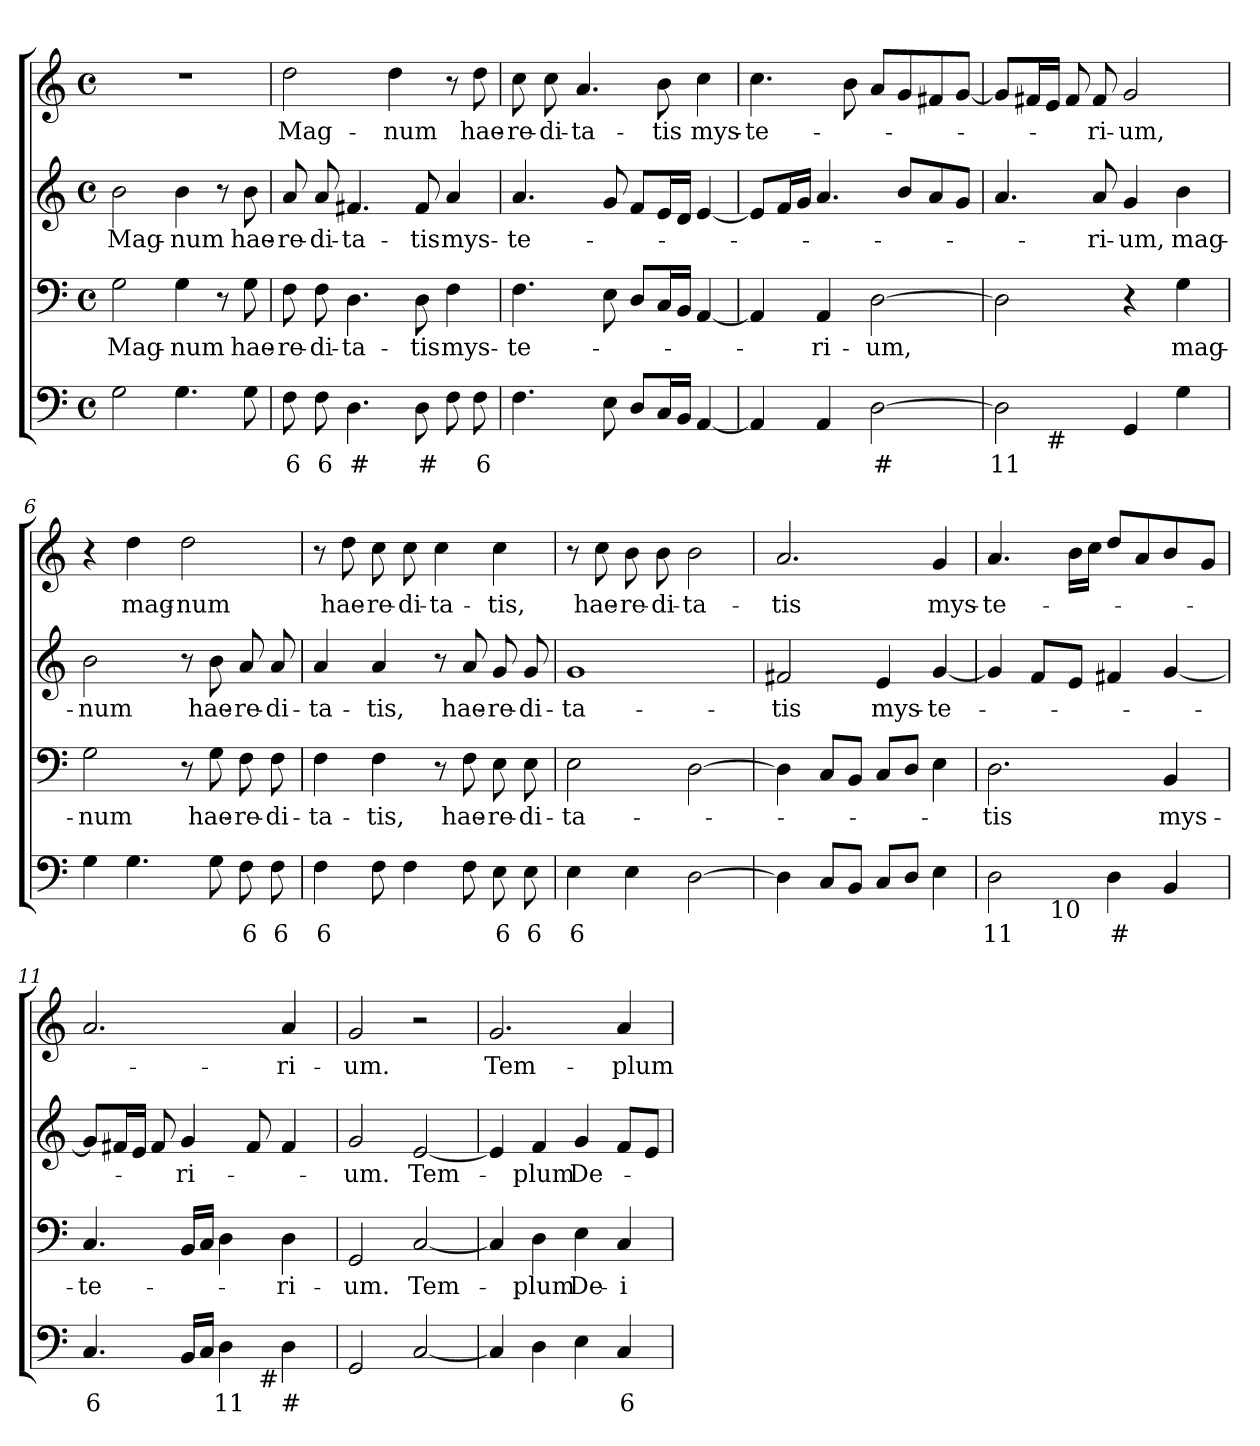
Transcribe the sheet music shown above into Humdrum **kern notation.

**kern	**text	**kern	**text	**kern	**text	**kern	**text
*part4	*part4	*part3	*part3	*part2	*part2	*part1	*part1
*staff4	*staff4	*staff3	*staff3	*staff2	*staff2	*staff1	*staff1
*clefF4	*	*clefF4	*	*clefG2	*	*clefG2	*
*k[]	*	*k[]	*	*k[]	*	*k[]	*
*C:	*	*C:	*	*C:	*	*C:	*
*M4/4	*	*M4/4	*	*M4/4	*	*M4/4	*
*met(c)	*	*met(c)	*	*met(c)	*	*met(c)	*
=1	=1	=1	=1	=1	=1	=1	=1
2G\	.	2G\	Mag-	2b\	Mag-	1r	.
4.G\	.	4G\	-num	4b\	-num	.	.
.	.	8r	.	8r	.	.	.
8G\	.	8G\	hae-	8b\	hae-	.	.
=2	=2	=2	=2	=2	=2	=2	=2
8F\	6	8F\	-re-	8a/	-re-	2dd\	Mag-
8F\	6	8F\	-di-	8a/	-di-	.	.
4.D\	#	4.D\	-ta-	4.f#X/	-ta-	.	.
.	.	.	.	.	.	4dd\	-num
8D\	#	8D\	-tis	8f#/	-tis	.	.
8F\	.	4F\	mys-	4a/	mys-	8r	.
8F\	6	.	.	.	.	8dd\	hae-
=3	=3	=3	=3	=3	=3	=3	=3
4.F\	.	4.F\	-te-	4.a/	-te-	8cc\	-re-
.	.	.	.	.	.	8cc\	-di-
.	.	.	.	.	.	4.a/	-ta-
8E\	.	8E\	.	8g/	.	.	.
8D/L	.	8D/L	.	8f/L	.	.	.
16C/L	.	16C/L	.	16e/L	.	8b\	-tis
16BB/JJ	.	16BB/JJ	.	16d/JJ	.	.	.
[4AA/	.	[4AA/	.	[4e/	.	4cc\	mys-
=4	=4	=4	=4	=4	=4	=4	=4
4AA/]	.	4AA/]	.	8e/L]	.	4.cc\	-te-
.	.	.	.	16f/L	.	.	.
.	.	.	.	16g/JJ	.	.	.
4AA/	.	4AA/	-ri-	4.a/	.	.	.
.	.	.	.	.	.	8b\	.
[2D\	#	[2D\	-um,	.	.	8a/L	.
.	.	.	.	8b/L	.	8g/	.
.	.	.	.	8a/	.	8f#X/	.
.	.	.	.	8g/J	.	[8g/J	.
=5	=5	=5	=5	=5	=5	=5	=5
*^	*	*	*	*	*	*	*
2D\]	8.ryy	11	2D\]	.	4.a/	.	8g/L]	.
.	.	.	.	.	.	.	16f#X/L	.
!	!LO:TX:b:t=#	!	!	!	!	!	!	!
.	2ryy	.	.	.	.	.	16e/JJ	.
.	.	.	.	.	.	.	8f#/	.
.	.	.	.	.	8a/	-ri-	8f#/	-ri-
4GG/	.	.	4r	.	4g/	-um,	2g/	-um,
.	4ryy	.	.	.	.	.	.	.
4G\	.	.	4G\	mag-	4b\	mag-	.	.
.	16ryy	.	.	.	.	.	.	.
*v	*v	*	*	*	*	*	*	*
!!LO:LB:g=z
=6	=6	=6	=6	=6	=6	=6	=6
4G\	.	2G\	-num	2b\	-num	4r	.
4.G\	.	.	.	.	.	4dd\	mag-
.	.	8r	.	8r	.	2dd\	-num
8G\	.	8G\	hae-	8b\	hae-	.	.
8F\	6	8F\	-re-	8a/	-re-	.	.
8F\	6	8F\	-di-	8a/	-di-	.	.
=7	=7	=7	=7	=7	=7	=7	=7
4F\	6	4F\	-ta-	4a/	-ta-	8r	.
.	.	.	.	.	.	8dd\	hae-
8F\	.	4F\	-tis,	4a/	-tis,	8cc\	-re-
4F\	.	.	.	.	.	8cc\	-di-
.	.	8r	.	8r	.	4cc\	-ta-
8F\	.	8F\	hae-	8a/	hae-	.	.
8E\	6	8E\	-re-	8g/	-re-	4cc\	-tis,
8E\	6	8E\	-di-	8g/	-di-	.	.
=8	=8	=8	=8	=8	=8	=8	=8
4E\	6	2E\	-ta-	1g	-ta-	8r	.
.	.	.	.	.	.	8cc\	hae-
4E\	.	.	.	.	.	8b\	-re-
.	.	.	.	.	.	8b\	-di-
[2D\	.	[2D\	.	.	.	2b\	-ta-
=9	=9	=9	=9	=9	=9	=9	=9
4D\]	.	4D\]	.	2f#X/	-tis	2.a/	-tis
8C/L	.	8C/L	.	.	.	.	.
8BB/J	.	8BB/J	.	.	.	.	.
8C/L	.	8C/L	.	4e/	mys-	.	.
8D/J	.	8D/J	.	.	.	.	.
4E\	.	4E\	.	[4g/	-te-	4g/	mys-
=10	=10	=10	=10	=10	=10	=10	=10
*^	*	*	*	*	*	*	*
2D\	4ryy	11	2.D\	-tis	4g/]	.	4.a/	-te-
.	16ryy	.	.	.	8f/L	.	.	.
!	!LO:TX:b:t=10	!	!	!	!	!	!	!
.	2ryy	.	.	.	.	.	.	.
.	.	.	.	.	8e/J	.	16b\LL	.
.	.	.	.	.	.	.	16cc\JJ	.
4D\	.	#	.	.	4f#X/	.	8dd/L	.
.	.	.	.	.	.	.	8a/	.
4BB/	.	.	4BB/	mys-	[4g/	.	8b/	.
.	8.ryy	.	.	.	.	.	.	.
.	.	.	.	.	.	.	8g/J	.
!!LO:LB:g=z
=11	=11	=11	=11	=11	=11	=11	=11	=11
4.C/	2ryy	6	4.C/	-te-	8g/L]	.	2.a/	.
.	.	.	.	.	16f#X/L	.	.	.
.	.	.	.	.	16e/JJ	.	.	.
.	.	.	.	.	8f#/	.	.	.
16BB/LL	.	.	16BB/LL	.	4g/	-ri-	.	.
16C/JJ	.	.	16C/JJ	.	.	.	.	.
4D\	8ryy	11	4D\	.	.	.	.	.
.	32ryy	.	.	.	8f#/	.	.	.
!	!LO:TX:b:t=#	!	!	!	!	!	!	!
.	4ryy	.	.	.	.	.	.	.
4D\	.	#	4D\	-ri-	4f#/	.	4a/	-ri-
.	16.ryy	.	.	.	.	.	.	.
*v	*v	*	*	*	*	*	*	*
=12	=12	=12	=12	=12	=12	=12	=12
2GG/	.	2GG/	-um.	2g/	-um.	2g/	-um.
[2C/	.	[2C/	Tem-	[2e/	Tem-	2r	.
=13	=13	=13	=13	=13	=13	=13	=13
4C/]	.	4C/]	.	4e/]	.	2.g/	Tem-
4D\	.	4D\	-plum	4f/	-plum	.	.
4E\	.	4E\	De-	4g/	De-	.	.
4C/	6	4C/	-i	8f/L	.	4a/	-plum
.	.	.	.	8e/J	.	.	.
=	=	=	=	=	=	=	=
*-	*-	*-	*-	*-	*-	*-	*-
